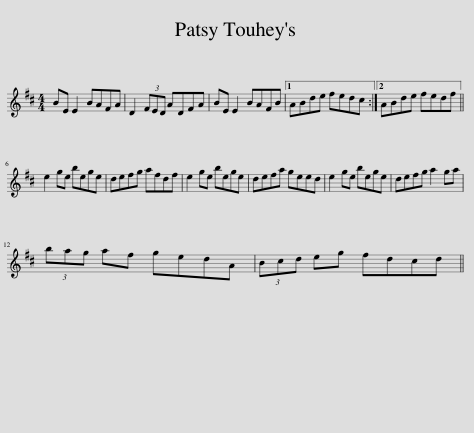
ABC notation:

X:1
L:1/8
M:4/4
I:linebreak $
K:D
V:1 treble
V:1
 BE E2 BAFA | D2 (3FED ADFA | BE E2 BAFB |1 ABde fedc :|2 ABde fedf ||$ %5
 e2 ge bege | defg afdf | e2 ge bege | defa geed | e2 ge bege | %10
 defg a2 ga |$ (3bag af gedA | (3Bcd eg fdcd || %13
